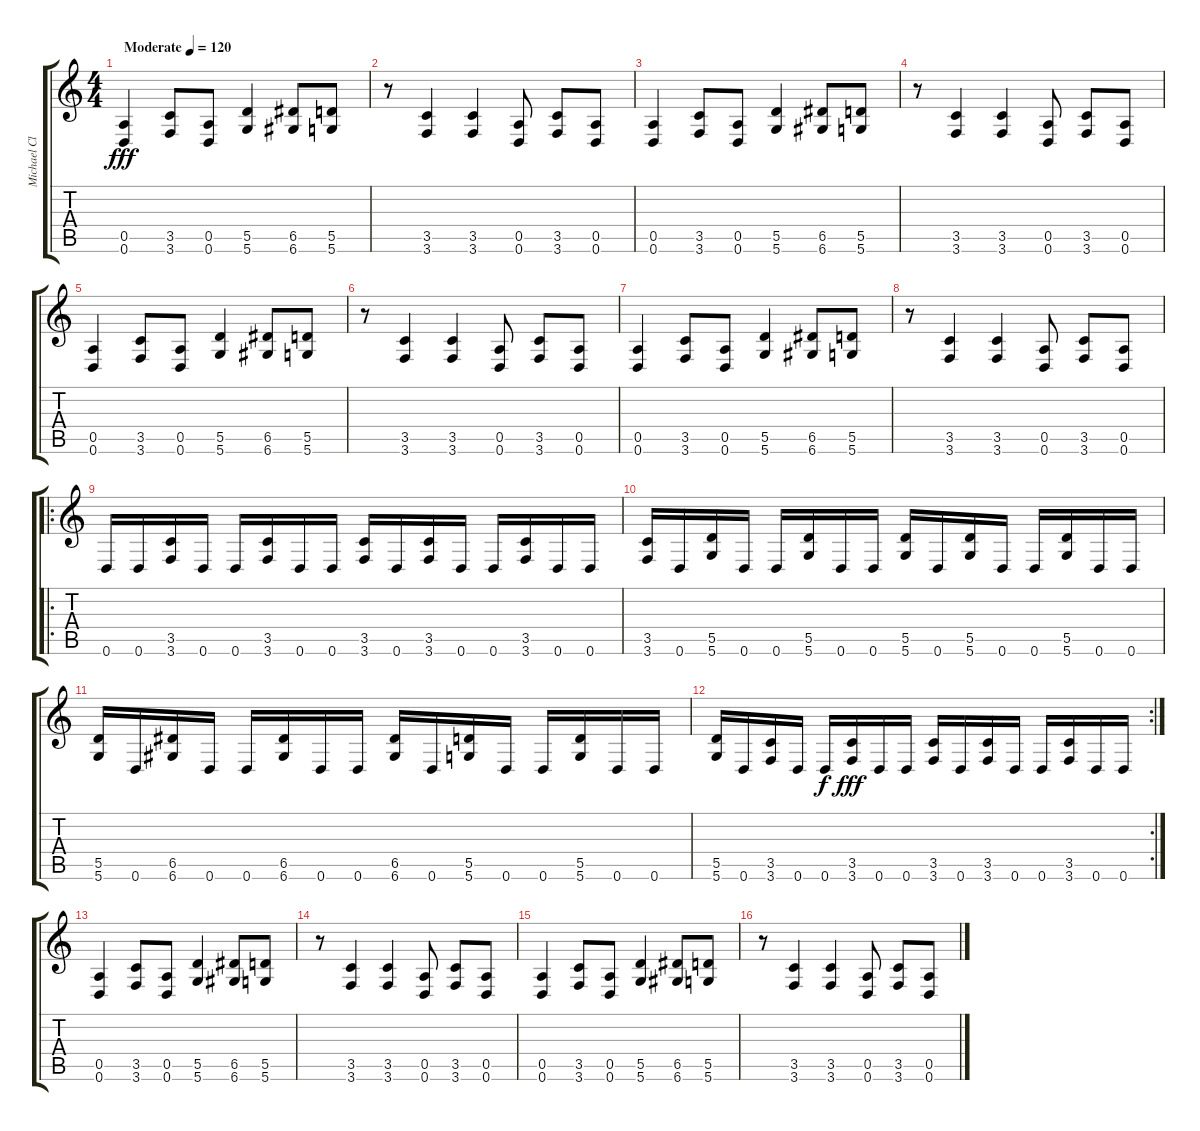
\track ("Michael Clayton" "Michael Cl") {instrument overdrivenguitar}
\staff {score tabs}
\tuning (E4 B3 G3 D3 A2 D2) {hide}
\ts (4 4)
\tempo (120 "Moderate")
\clef g2
\ks c
(0.5 0.6).4{dy fff instrument overdrivenguitar} (3.5 3.6).8 (0.5 0.6).8 (5.5 5.6).4 (6.5 6.6).8 (5.5 5.6).8 |
r.8 (3.5 3.6).4 (3.5 3.6).4 (0.5 0.6).8 (3.5 3.6).8 (0.5 0.6).8 |
(0.5 0.6).4 (3.5 3.6).8 (0.5 0.6).8 (5.5 5.6).4 (6.5 6.6).8 (5.5 5.6).8 |
r.8 (3.5 3.6).4 (3.5 3.6).4 (0.5 0.6).8 (3.5 3.6).8 (0.5 0.6).8 |
(0.5 0.6).4 (3.5 3.6).8 (0.5 0.6).8 (5.5 5.6).4 (6.5 6.6).8 (5.5 5.6).8 |
r.8 (3.5 3.6).4 (3.5 3.6).4 (0.5 0.6).8 (3.5 3.6).8 (0.5 0.6).8 |
(0.5 0.6).4 (3.5 3.6).8 (0.5 0.6).8 (5.5 5.6).4 (6.5 6.6).8 (5.5 5.6).8 |
r.8 (3.5 3.6).4 (3.5 3.6).4 (0.5 0.6).8 (3.5 3.6).8 (0.5 0.6).8 |
\ro
0.6.16 0.6.16 (3.5 3.6).16 0.6.16 0.6.16 (3.5 3.6).16 0.6.16 0.6.16 (3.5 3.6).16 0.6.16 (3.5 3.6).16 0.6.16 0.6.16 (3.5 3.6).16 0.6.16 0.6.16 |
(3.5 3.6).16 0.6.16 (5.5 5.6).16 0.6.16 0.6.16 (5.5 5.6).16 0.6.16 0.6.16 (5.5 5.6).16 0.6.16 (5.5 5.6).16 0.6.16 0.6.16 (5.5 5.6).16 0.6.16 0.6.16 |
(5.5 5.6).16 0.6.16 (6.5 6.6).16 0.6.16 0.6.16 (6.5 6.6).16 0.6.16 0.6.16 (6.5 6.6).16 0.6.16 (5.5 5.6).16 0.6.16 0.6.16 (5.5 5.6).16 0.6.16 0.6.16 |
\rc 2
(5.5 5.6).16 0.6.16 (3.5 3.6).16 0.6.16 0.6.16{dy f} (3.5 3.6).16{dy fff} 0.6.16 0.6.16 (3.5 3.6).16 0.6.16 (3.5 3.6).16 0.6.16 0.6.16 (3.5 3.6).16 0.6.16 0.6.16 |
(0.5 0.6).4 (3.5 3.6).8 (0.5 0.6).8 (5.5 5.6).4 (6.5 6.6).8 (5.5 5.6).8 |
r.8 (3.5 3.6).4 (3.5 3.6).4 (0.5 0.6).8 (3.5 3.6).8 (0.5 0.6).8 |
(0.5 0.6).4 (3.5 3.6).8 (0.5 0.6).8 (5.5 5.6).4 (6.5 6.6).8 (5.5 5.6).8 |
r.8 (3.5 3.6).4 (3.5 3.6).4 (0.5 0.6).8 (3.5 3.6).8 (0.5 0.6).8
